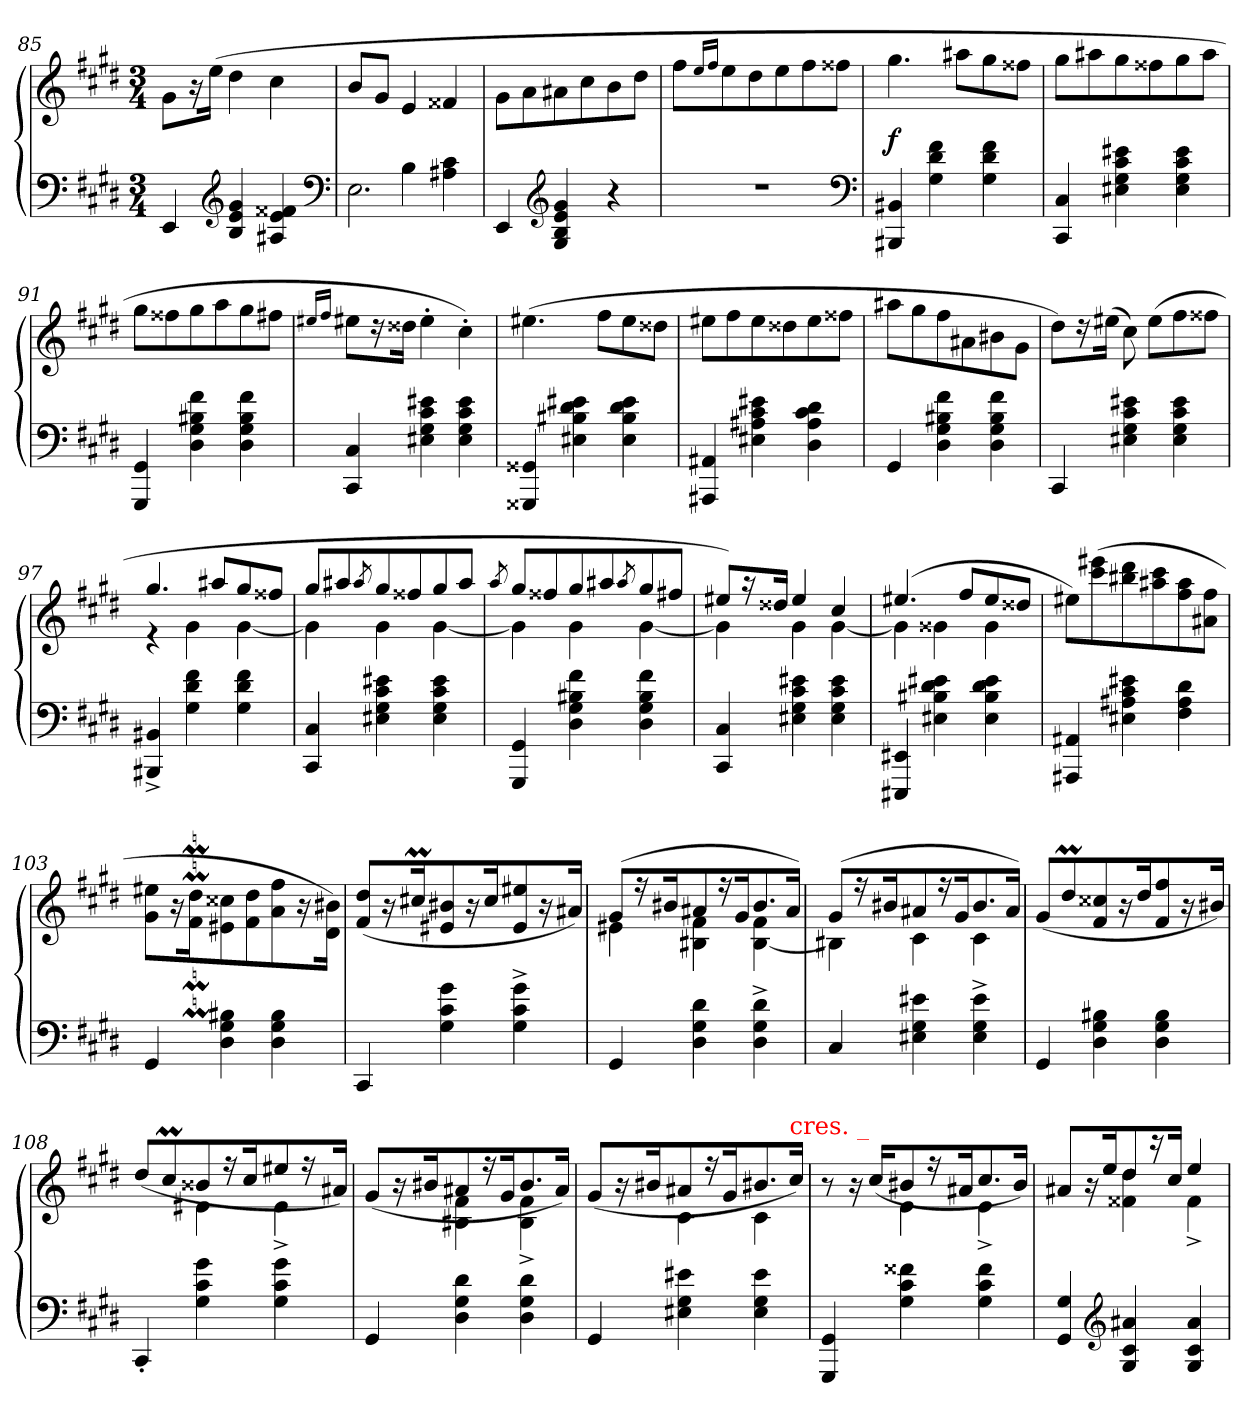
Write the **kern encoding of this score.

**kern	**kern	**dynam
*part1	*part1	*part1
*staff2	*staff1	*staff1/2
*clefF4	*clefG2	*
*k[f#c#g#d#]	*k[f#c#g#d#]	*
*c#:	*c#:	*
*M3/4	*M3/4	*
=85	=85	=85
4EE	8g#L	.
.	16r	.
.	(>16eeJk	.
*clefG2	*	*
4g# 4e 4B	4dd#	.
4f##X 4e 4A#X	4cc#	.
*clefF4	*	*
=86	=86	=86
*^	*	*
4ryy	2.E	8bL	.
.	.	8g#J	.
4B\	.	4e	.
4c#\ 4A#X\	.	4f##X	.
*v	*v	*	*
=87	=87	=87
4EE	8g#\L	.
.	8a	.
*clefG2	*	*
4g# 4e 4B 4G#	8a#X	.
.	8cc#	.
4r	8b	.
.	8dd#J	.
=88	=88	=88
2.r	8ff#L	.
.	16qee/LL	.
.	16qff#/JJ	.
.	8ee	.
.	8dd#	.
.	8ee	.
.	8ff#	.
.	8ff##XJ	.
*clefF4	*	*
=89	=89	=89
4BB#X 4BBB#X	4.gg#	f
4f# 4d# 4G#	.	.
.	8aa#XL	.
4f# 4d# 4G#	8gg#	.
.	8ff##XJ	.
=90	=90	=90
4C# 4CC#	8gg#L	.
.	8aa#X	.
4e#X 4c# 4G# 4E#X	8gg#	.
.	8ff##X	.
4e# 4c# 4G# 4E#	8gg#	.
.	8aa#J	.
=91	=91	=91
4GG# 4GGG#	8gg#L	.
.	8ff##X	.
4f# 4B#X 4G# 4D#	8gg#	.
.	8aa	.
4f# 4B# 4G# 4D#	8gg#	.
.	8ff#XJ	.
=92	=92	=92
.	16qee#X/LL	.
.	16qff#/JJ	.
4C# 4CC#	8ee#L	.
.	16r	.
.	16dd##XJk	.
4e#X 4c# 4G# 4E#X	4ee#'>	.
4e# 4c# 4G# 4E#	4cc#'>)	.
=93	=93	=93
4GG##X 4GGG##X	(>4.ee#X	.
4e#X 4d# 4B#X 4E#X	.	.
.	8ff#L	.
4e# 4d# 4B# 4E#	8ee#	.
.	8dd##XJ	.
=94	=94	=94
4AA#X 4AAA#X	8ee#XL	.
.	8ff#	.
4e#X 4c# 4A#X 4E#X	8ee#	.
.	8dd##X	.
4d# 4c# 4A# 4D#	8ee#	.
.	8ff##XJ	.
=95	=95	=95
4GG#	8aa#XL	.
.	8gg#	.
4f# 4B#X 4G# 4D#	8ff#	.
.	8a#X	.
4f# 4B# 4G# 4D#	8b#X	.
.	8g#J	.
=96	=96	=96
4CC#	8dd#L)	.
.	16r	.
.	(>16ee#XJk	.
4e#X 4c# 4G# 4E#X	8cc#)	.
.	(>8ee#L	.
4e# 4c# 4G# 4E#	8ff#	.
.	8ff##XJ	.
=97	=97	=97
*	*^	*
4BB#X^> 4BBB#X^>	4.gg#	4r	.
4f# 4d# 4G#	.	4g#	.
.	8aa#XL	.	.
4f# 4d# 4G#	8gg#	[4g#	.
.	8ff##XJ	.	.
=98	=98	=98	=98
4C# 4CC#	8gg#L	4g#]	.
.	8aa#X	.	.
.	8qaa#	.	.
4e#X 4c# 4G# 4E#X	8gg#	4g#	.
.	8ff##X	.	.
4e# 4c# 4G# 4E#	8gg#	[4g#	.
.	8aa#J	.	.
=99	=99	=99	=99
.	8qaa	.	.
4GG# 4GGG#	8gg#L	4g#]	.
.	8ff##X	.	.
4f# 4B#X 4G# 4D#	8gg#	4g#	.
.	8aa#X	.	.
.	8qaa#	.	.
4f# 4B# 4G# 4D#	8gg#	[4g#	.
.	8ff#XJ	.	.
=100	=100	=100	=100
4C# 4CC#	8ee#XL)	4g#]	.
.	16r	.	.
.	16dd##XJk	.	.
4e#X 4c# 4G# 4E#X	4ee#	4g#	.
4e# 4c# 4G# 4E#	4cc#	[4g#	.
=101	=101	=101	=101
4EE#X 4EEE#X	(>4.ee#X	4g#]	.
4e#X 4d# 4B#X 4E#X	.	4g##X	.
.	8ff#L	.	.
4e# 4d# 4B# 4E#	8ee#	4g##	.
.	8dd##XJ	.	.
*	*v	*v	*
=102	=102	=102
4AA#X 4AAA#X	8ee#XL)	.
.	(>8eee#X 8ccc#	.
4e#X 4c# 4A#X 4E#X	8ddd# 8bb#X	.
.	8ccc# 8aa#X	.
4d# 4A# 4F#	8aa# 8ff#	.
.	8ff# 8a#XJ	.
=103	=103	=103
4GG#	8ee#X\ 8g#\L	.
.	16r	.
.	16dd#m 16f#mk	.
4B#X 4G# 4D#	8cc##X 8e#X	.
.	8dd# 8f#	.
4B# 4G# 4D#	8ff# 8a	.
.	16r	.
.	16b#X 16d#Jk)	.
=104	=104	=104
4CC#	(>8dd#/ 8f#/L	.
.	16r	.
.	16cc#XMk	.
4g# 4c# 4G#	8b#X 8e#X	.
.	16r	.
.	16cc#k	.
4g#^ 4c#^ 4G#^	8ee#X 8e#	.
.	16r	.
.	16a#XJk)	.
=105	=105	=105
*	*^	*
4GG#	(>8g#L	4e#X	.
.	16r	.	.
.	16b#Xk	.	.
4d# 4G# 4D#	8a#X	4f# 4B#X	.
.	16r	.	.
.	16g#k	.	.
4d#^> 4G#^> 4D#^>	8.b#	4f# [4B#	.
.	16a#Jk)	.	.
=106	=106	=106	=106
4C#	(>8g#L	4B#X]	.
.	16r	.	.
.	16b#Xk	.	.
4e#X 4G# 4E#X	8a#X	4c#	.
.	16r	.	.
.	16g#k	.	.
4e#^> 4G#^> 4E#^>	8.b#	4c#	.
.	16a#Jk)	.	.
*	*v	*v	*
=107	=107	=107
4GG#	(>8g#/L	.
.	8dd#m	.
4B#X 4G# 4D#	8cc##X 8f#	.
.	16r	.
.	16dd#k	.
4B# 4G# 4D#	8ff# 8f#	.
.	16r	.
.	16b#XJk)	.
=108	=108	=108
*	*^	*
4CC#'	(>8dd#L	4ryy	.
.	8cc#M	.	.
4g# 4c# 4G#	8b##X	4e#X	.
.	16r	.	.
.	16cc#k	.	.
4g# 4c# 4G#	8ee#X	4e#^<	.
.	16r	.	.
.	16a#XJk)	.	.
=109	=109	=109	=109
4GG#	(>8g#L	4ryy	.
.	16r	.	.
.	16b#Xk	.	.
4d# 4G# 4D#	8a#X	4f# 4B#X	.
.	16r	.	.
.	16g#k	.	.
4d# 4G# 4D#	8.b#	4f#^< 4B#^<	.
.	16a#Jk)	.	.
=110	=110	=110	=110
4GG#	(>8g#L	4ryy	.
.	16r	.	.
.	16b#Xk	.	.
4e#X 4G# 4E#X	8a#X	4c#	.
.	16r	.	.
.	16g#k	.	.
4e# 4G# 4E#	8.b#X	4c#	.
!	!LO:TX:a:color=red:t=cres. _	!	!
.	16cc#Jk)	.	.
=111	=111	=111	=111
4GG# 4GGG#	8r	4ryy	.
.	16r	.	.
.	(>16cc#KL	.	.
4f##X 4c# 4G#	8b#X	4e	.
.	16r	.	.
.	16a#Xk	.	.
4f## 4c# 4G#	8.cc#	4e^<	.
.	16b#Jk)	.	.
=112	=112	=112	=112
4G# 4GG#	8a#XL	4ryy	.
.	16r	.	.
.	16eek	.	.
*clefG2	*	*	*
4a#X 4c# 4G#	8dd#	4dd# 4f##X	.
.	16r	.	.
.	16cc#Jk	.	.
4a# 4c# 4G#	4ee	4f##^<	.
*	*v	*v	*
=	=	=
*-	*-	*-
